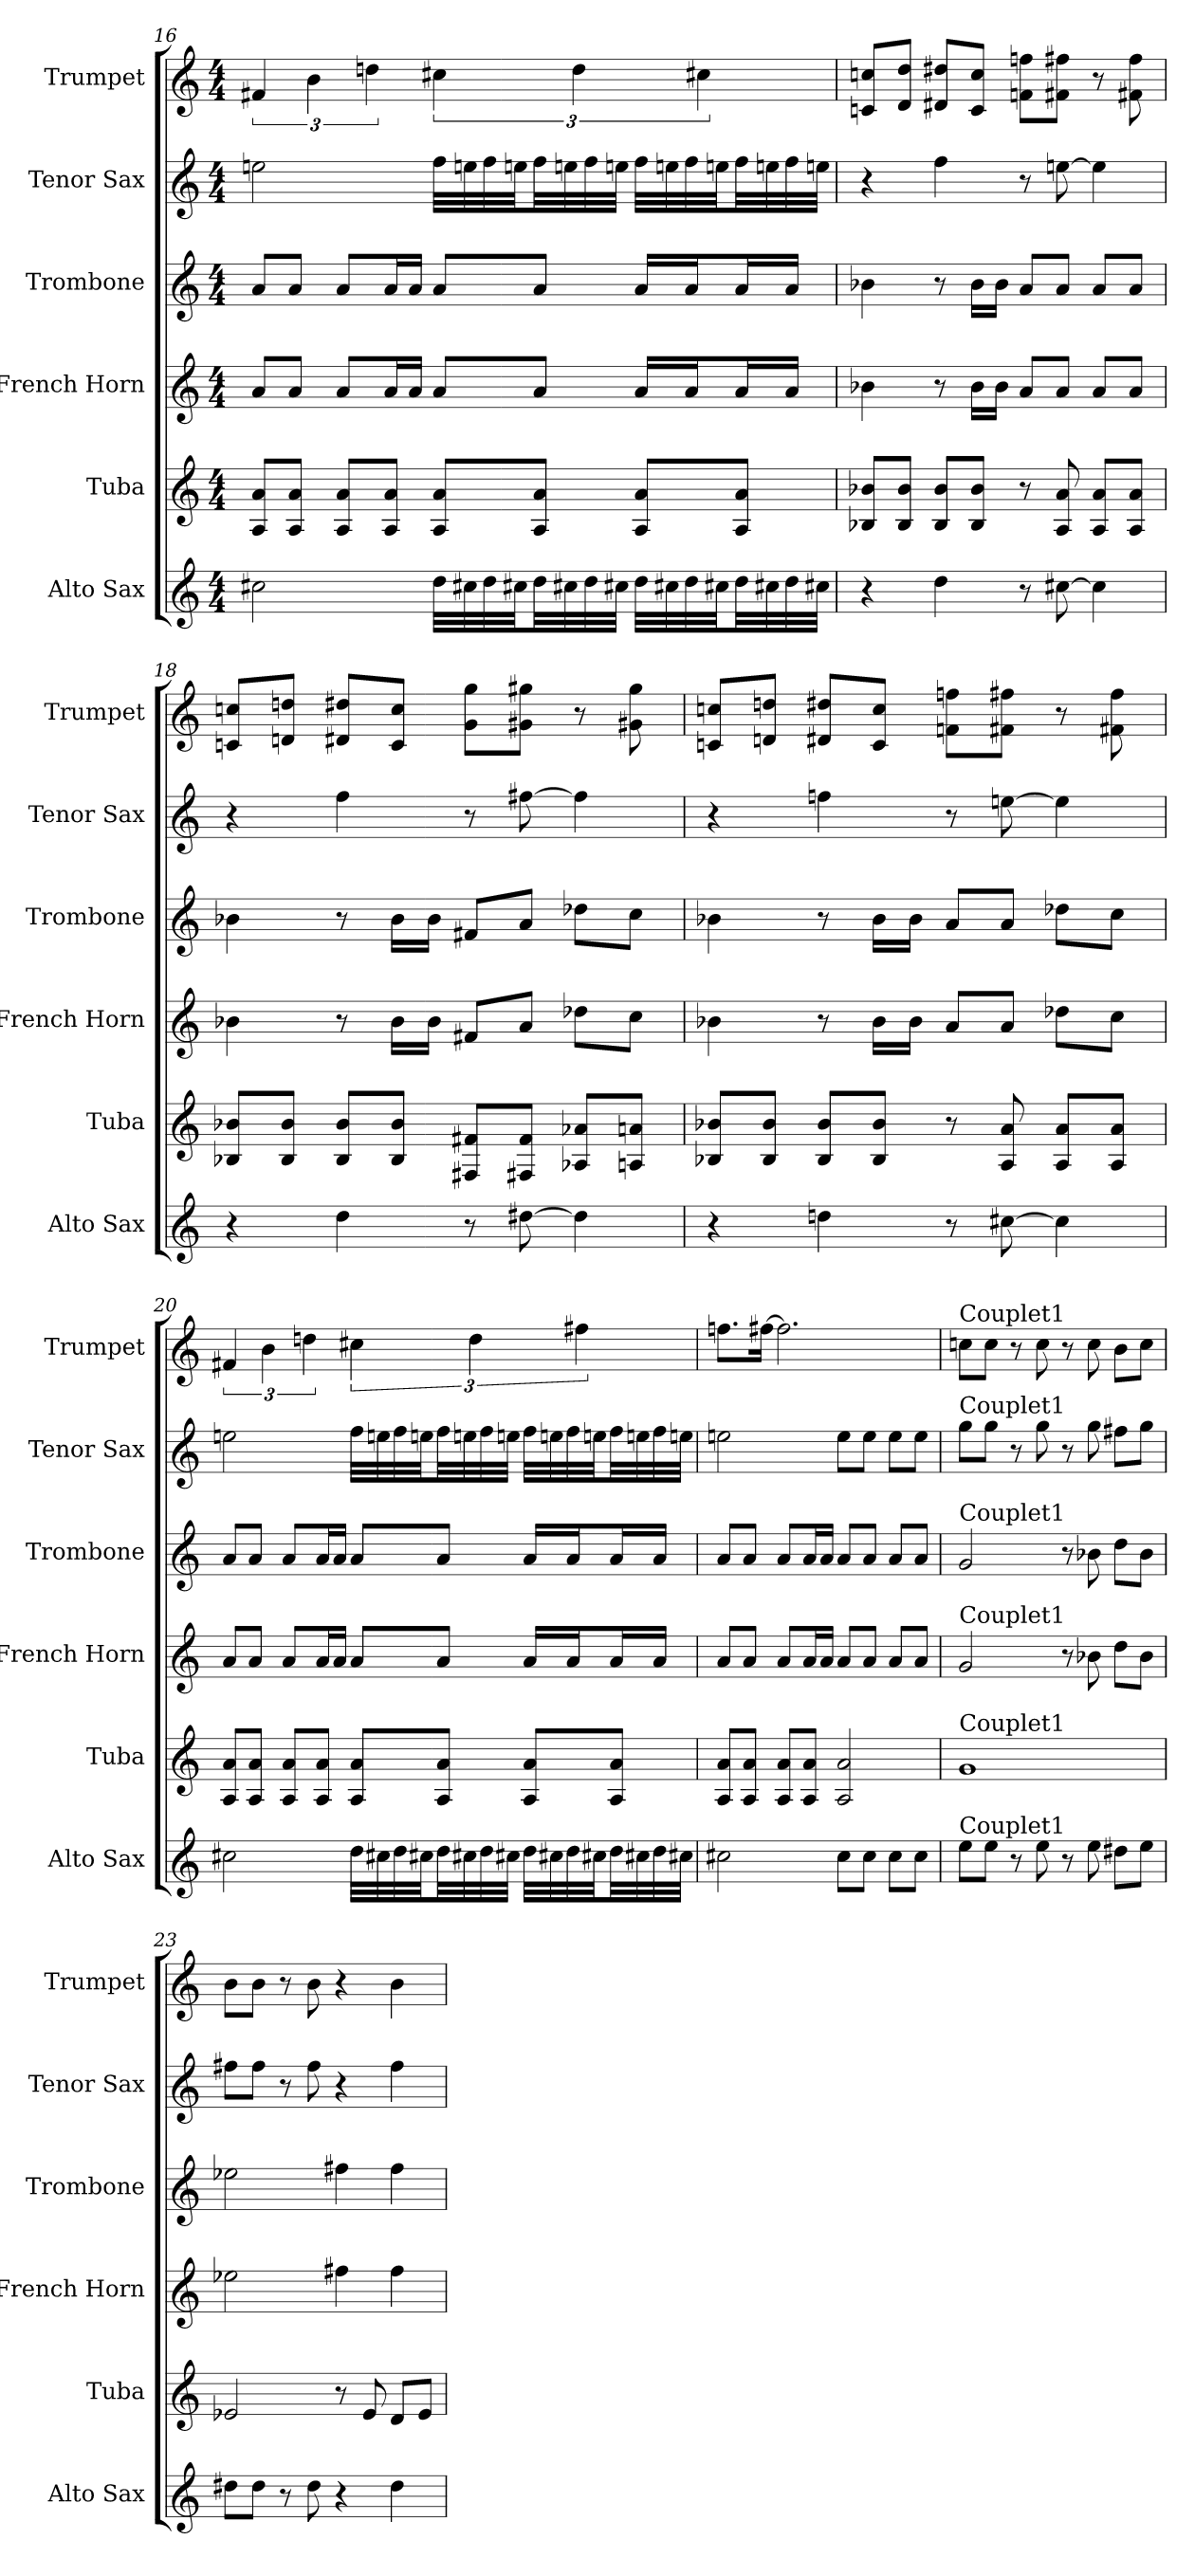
**kern	**kern	**kern	**kern	**kern	**kern
*part6	*part5	*part4	*part3	*part2	*part1
*staff6	*staff5	*staff4	*staff3	*staff2	*staff1
*I"Alto Sax	*I"Tuba	*I"French Horn	*I"Trombone	*I"Tenor Sax	*I"Trumpet
*I'Alto Sax	*I'Tuba	*I'French Horn	*I'Trombone	*I'Tenor Sax	*I'Trumpet
*clefG2	*clefG2	*clefG2	*clefG2	*clefG2	*clefG2
*ITrd5c9	*ITrd15c26	*ITrd8c14	*ITrd8c14	*ITrd8c14	*ITrd1c2
*M4/4	*M4/4	*M4/4	*M4/4	*M4/4	*M4/4
=16	=16	=16	=16	=16	=16
2en	8AAA 8AAL	8AL	8AL	2en	6en
.	8AAA 8AAJ	8AJ	8AJ	.	.
.	.	.	.	.	6a
.	8AAA 8AAL	8AL	8AL	.	.
.	.	.	.	.	6ccn
.	8AAA 8AAJ	16AL	16AL	.	.
.	.	16AJJ	16AJJ	.	.
32fLLL	8AAA 8AAL	8AL	8AL	32fLLL	6bn
32en	.	.	.	32en	.
32f	.	.	.	32f	.
32enJJ	.	.	.	32enJJ	.
32fLL	8AAA 8AAJ	8AJ	8AJ	32fLL	.
32en	.	.	.	32en	.
.	.	.	.	.	6cc
32f	.	.	.	32f	.
32enJJJ	.	.	.	32enJJJ	.
32fLLL	8AAA 8AAL	16ALL	16ALL	32fLLL	.
32en	.	.	.	32en	.
32f	.	16AJ	16AJ	32f	.
.	.	.	.	.	6bn
32enJJ	.	.	.	32enJJ	.
32fLL	8AAA 8AAJ	16AL	16AL	32fLL	.
32en	.	.	.	32en	.
32f	.	16AJJ	16AJJ	32f	.
32enJJJ	.	.	.	32enJJJ	.
=17	=17	=17	=17	=17	=17
4r	8BBB- 8BB-L	4B-	4B-	4r	8B-X 8b-XL
.	8BBB- 8BB-J	.	.	.	8c 8ccJ
4f	8BBB- 8BB-L	8r	8r	4f	8c#X 8cc#XL
.	8BBB- 8BB-J	16B-LL	16B-LL	.	8B- 8b-J
.	.	16B-JJ	16B-JJ	.	.
8r	8r	8AL	8AL	8r	8e-X 8ee-XL
[8en	8AAA 8AA	8AJ	8AJ	[8en	8en 8eenJ
4e]	8AAA 8AAL	8AL	8AL	4e]	8r
.	8AAA 8AAJ	8AJ	8AJ	.	8en 8ee
=18	=18	=18	=18	=18	=18
4r	8BBB- 8BB-L	4B-	4B-	4r	8B- 8b-L
.	8BBB- 8BB-J	.	.	.	8cn 8ccnJ
4f	8BBB- 8BB-L	8r	8r	4f	8c#X 8cc#XL
.	8BBB- 8BB-J	16B-LL	16B-LL	.	8B- 8b-J
.	.	16B-JJ	16B-JJ	.	.
8r	8FFF#X 8FF#XL	8F#XL	8F#XL	8r	8f 8ffL
[8f#X	8FFF#X 8FF#J	8AJ	8AJ	[8f#X	8f#X 8ff#XJ
4f#]	8AAA-X 8AA-XL	8d-XL	8d-XL	4f#]	8r
.	8AAAn 8AAnJ	8cJ	8cJ	.	8f#X 8ff#
=19	=19	=19	=19	=19	=19
4r	8BBB- 8BB-L	4B-	4B-	4r	8B- 8b-L
.	8BBB- 8BB-J	.	.	.	8cn 8ccnJ
4fn	8BBB- 8BB-L	8r	8r	4fn	8c#X 8cc#XL
.	8BBB- 8BB-J	16B-LL	16B-LL	.	8B- 8b-J
.	.	16B-JJ	16B-JJ	.	.
8r	8r	8AL	8AL	8r	8e- 8ee-L
[8en	8AAA 8AA	8AJ	8AJ	[8en	8en 8eenJ
4e]	8AAA 8AAL	8d-XL	8d-XL	4e]	8r
.	8AAA 8AAJ	8cJ	8cJ	.	8en 8ee
=20	=20	=20	=20	=20	=20
2en	8AAA 8AAL	8AL	8AL	2en	6en
.	8AAA 8AAJ	8AJ	8AJ	.	.
.	.	.	.	.	6a
.	8AAA 8AAL	8AL	8AL	.	.
.	.	.	.	.	6ccn
.	8AAA 8AAJ	16AL	16AL	.	.
.	.	16AJJ	16AJJ	.	.
32fLLL	8AAA 8AAL	8AL	8AL	32fLLL	6bn
32en	.	.	.	32en	.
32f	.	.	.	32f	.
32enJJ	.	.	.	32enJJ	.
32fLL	8AAA 8AAJ	8AJ	8AJ	32fLL	.
32en	.	.	.	32en	.
.	.	.	.	.	6cc
32f	.	.	.	32f	.
32enJJJ	.	.	.	32enJJJ	.
32fLLL	8AAA 8AAL	16ALL	16ALL	32fLLL	.
32en	.	.	.	32en	.
32f	.	16AJ	16AJ	32f	.
.	.	.	.	.	6een
32enJJ	.	.	.	32enJJ	.
32fLL	8AAA 8AAJ	16AL	16AL	32fLL	.
32en	.	.	.	32en	.
32f	.	16AJJ	16AJJ	32f	.
32enJJJ	.	.	.	32enJJJ	.
=21	=21	=21	=21	=21	=21
2en	8AAA 8AAL	8AL	8AL	2en	8.ee-XL
.	8AAA 8AAJ	8AJ	8AJ	.	.
.	.	.	.	.	[16eenJk
.	8AAA 8AAL	8AL	8AL	.	2.ee]
.	8AAA 8AAJ	16AL	16AL	.	.
.	.	16AJJ	16AJJ	.	.
8eL	2AAA 2AA	8AL	8AL	8eL	.
8eJ	.	8AJ	8AJ	8eJ	.
8eL	.	8AL	8AL	8eL	.
8eJ	.	8AJ	8AJ	8eJ	.
=22	=22	=22	=22	=22	=22
!	!	!	!	!	!LO:TX:a:t=Couplet1
!	!	!	!	!LO:TX:a:t=Couplet1	!
!	!	!	!LO:TX:a:t=Couplet1	!	!
!	!	!LO:TX:a:t=Couplet1	!	!	!
!	!LO:TX:a:t=Couplet1	!	!	!	!
!LO:TX:a:t=Couplet1	!	!	!	!	!
8gL	1GG	2G	2G	8gL	8b-L
8gJ	.	.	.	8gJ	8b-J
8r	.	.	.	8r	8r
8g	.	.	.	8g	8b-
8r	.	8r	8r	8r	8r
8g	.	8B-	8B-	8g	8b-
8f#XL	.	8dL	8dL	8f#XL	8aL
8gJ	.	8B-J	8B-J	8gJ	8b-J
=23	=23	=23	=23	=23	=23
8f#XL	2EE-	2e-	2e-	8f#XL	8aL
8f#J	.	.	.	8f#J	8aJ
8r	.	.	.	8r	8r
8f#	.	.	.	8f#	8a
4r	8r	4f#X	4f#X	4r	4r
.	8EE-	.	.	.	.
4f#	8DDL	4f#	4f#	4f#	4a
.	8EE-J	.	.	.	.
=	=	=	=	=	=
*-	*-	*-	*-	*-	*-
